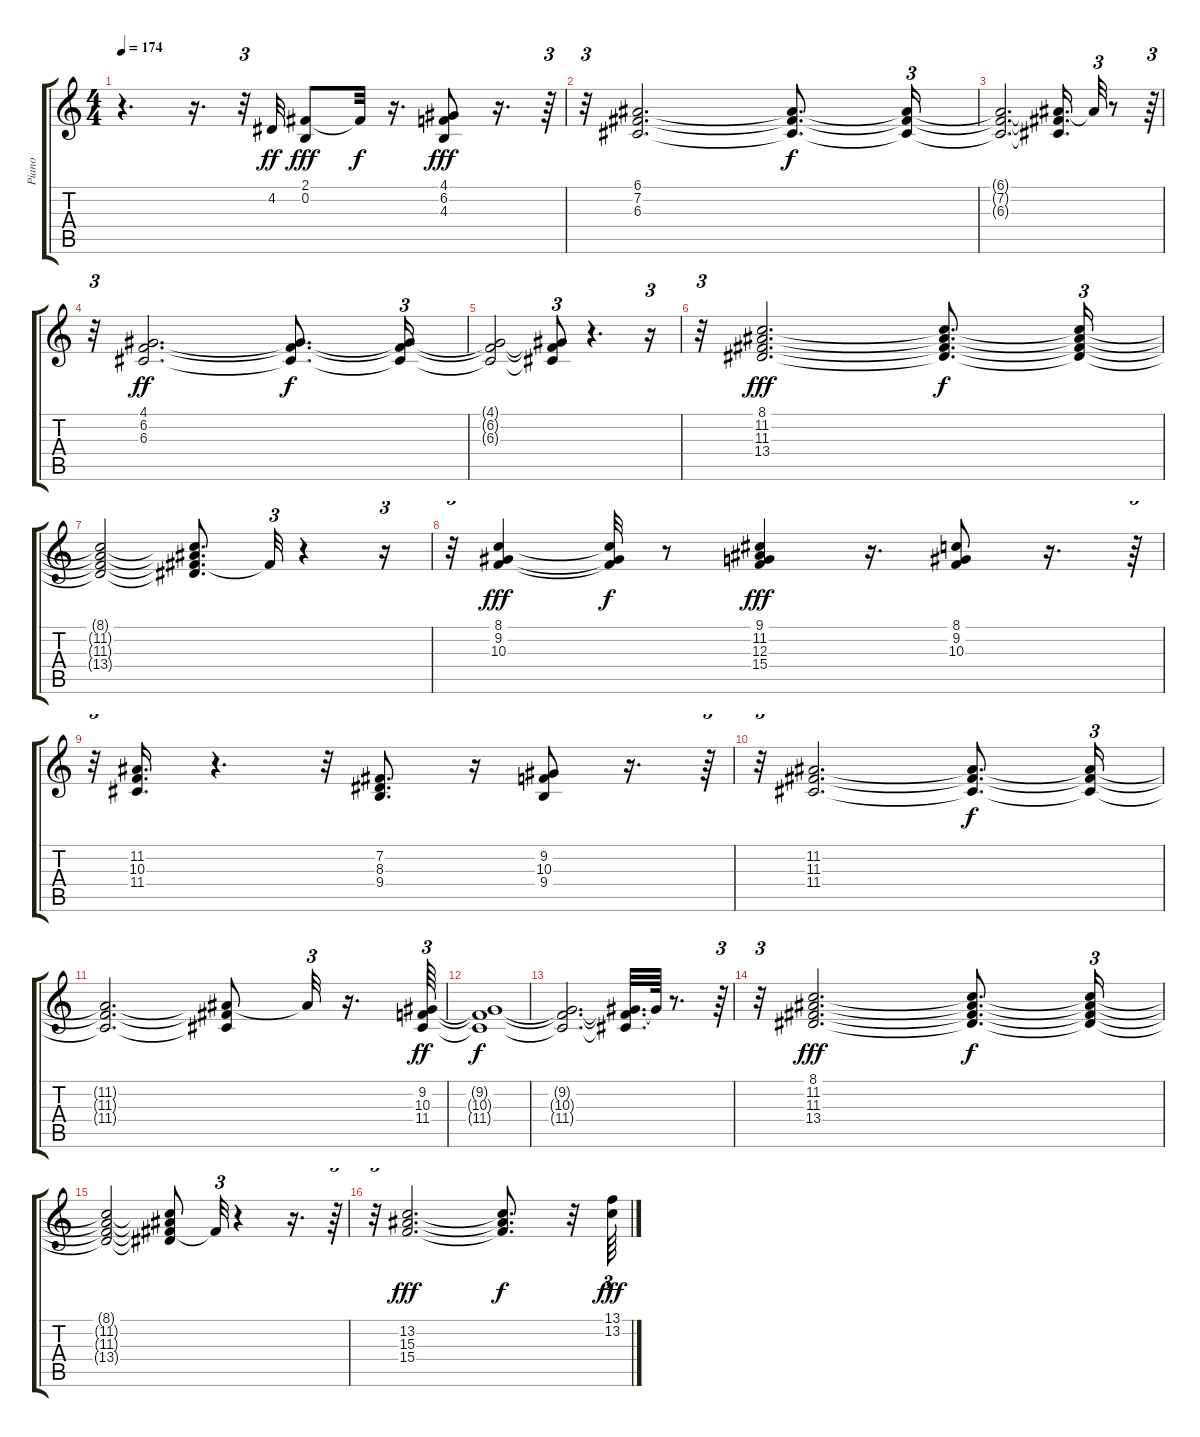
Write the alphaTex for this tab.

\track ("Piano" "Piano") {instrument electricpiano2}
\staff {score tabs}
\tuning (E4 B3 G3 D3 A2 E2) {hide}
\ts (4 4)
\tempo 174
\clef g2
\ks c
r.4{d dy ff} r.16{d} r.32{tu (3 2)} 4.2.32 (2.1 0.2).8{dy fff} 2.1{t}.32{dy f} r.16{d} (4.1 6.2 4.3).8{dy fff} r.16{d} r.64{tu (3 2)} |
r.32{tu (3 2)} (6.1 7.2 6.3).2{d} (6.1{t} 7.2{t} 6.3{t}).8{d dy f} (6.1{t} 7.2{t} 6.3{t}).16{tu (3 2)} |
(6.1{t} 7.2{t} 6.3{t}).2{d} (6.1{t} 7.2{t} 6.3{t}).16{d} 6.1{t}.32{tu (3 2)} r.8 r.64{tu (3 2)} |
r.32{tu (3 2)} (4.1 6.2 6.3).2{d dy ff} (4.1{t} 6.2{t} 6.3{t}).8{d dy f} (4.1{t} 6.2{t} 6.3{t}).16{tu (3 2)} |
(4.1{t} 6.2{t} 6.3{t}).2 (4.1{t} 6.2{t} 6.3{t}).8{tu (3 2)} r.4{d} r.16{tu (3 2)} |
r.32{tu (3 2)} (8.1 11.2 11.3 13.4).2{d dy fff} (8.1{t} 11.2{t} 11.3{t} 13.4{t}).8{d dy f} (8.1{t} 11.2{t} 11.3{t} 13.4{t}).16{tu (3 2)} |
(8.1{t} 11.2{t} 11.3{t} 13.4{t}).2 (8.1{t} 11.2{t} 11.3{t} 13.4{t}).8{d} 11.3{t}.32{tu (3 2)} r.4 r.16{tu (3 2)} |
r.32{tu (3 2)} (8.1 9.2 10.3).4{dy fff} (8.1{t} 9.2{t} 10.3{t}).32{dy f} r.8 (9.1 11.2 12.3 15.4).4{dy fff} r.16{d} (8.1 9.2 10.3).8 r.16{d} r.64{tu (3 2)} |
r.32{tu (3 2)} (11.2 10.3 11.4).16{d} r.4{d} r.32 (7.2 8.3 9.4).8{d} r.16 (9.2 10.3 9.4).8 r.16{d} r.64{tu (3 2)} |
r.32{tu (3 2)} (11.2 11.3 11.4).2{d} (11.2{t} 11.3{t} 11.4{t}).8{d dy f} (11.2{t} 11.3{t} 11.4{t}).16{tu (3 2)} |
(11.2{t} 11.3{t} 11.4{t}).2{d} (11.2{t} 11.3{t} 11.4{t}).8 11.2{t}.32{tu (3 2)} r.16{d} (9.2 10.3 11.4).64{tu (3 2) dy ff} |
(9.2{t} 10.3{t} 11.4{t}).1{dy f} |
(9.2{t} 10.3{t} 11.4{t}).2{d} (9.2{t} 10.3{t} 11.4{t}).32{d} 9.2{t}.64 r.8{d} r.64{tu (3 2)} |
r.32{tu (3 2)} (8.1 11.2 11.3 13.4).2{d dy fff} (8.1{t} 11.2{t} 11.3{t} 13.4{t}).8{d dy f} (8.1{t} 11.2{t} 11.3{t} 13.4{t}).16{tu (3 2)} |
(8.1{t} 11.2{t} 11.3{t} 13.4{t}).2 (8.1{t} 11.2{t} 11.3{t} 13.4{t}).8 11.3{t}.32{tu (3 2)} r.4 r.16{d} r.64{tu (3 2)} |
r.32{tu (3 2)} (13.2 15.3 15.4).2{d dy fff} (13.2{t} 15.3{t} 15.4{t}).8{d dy f} r.32 (13.1 13.2).64{tu (3 2) dy fff}
